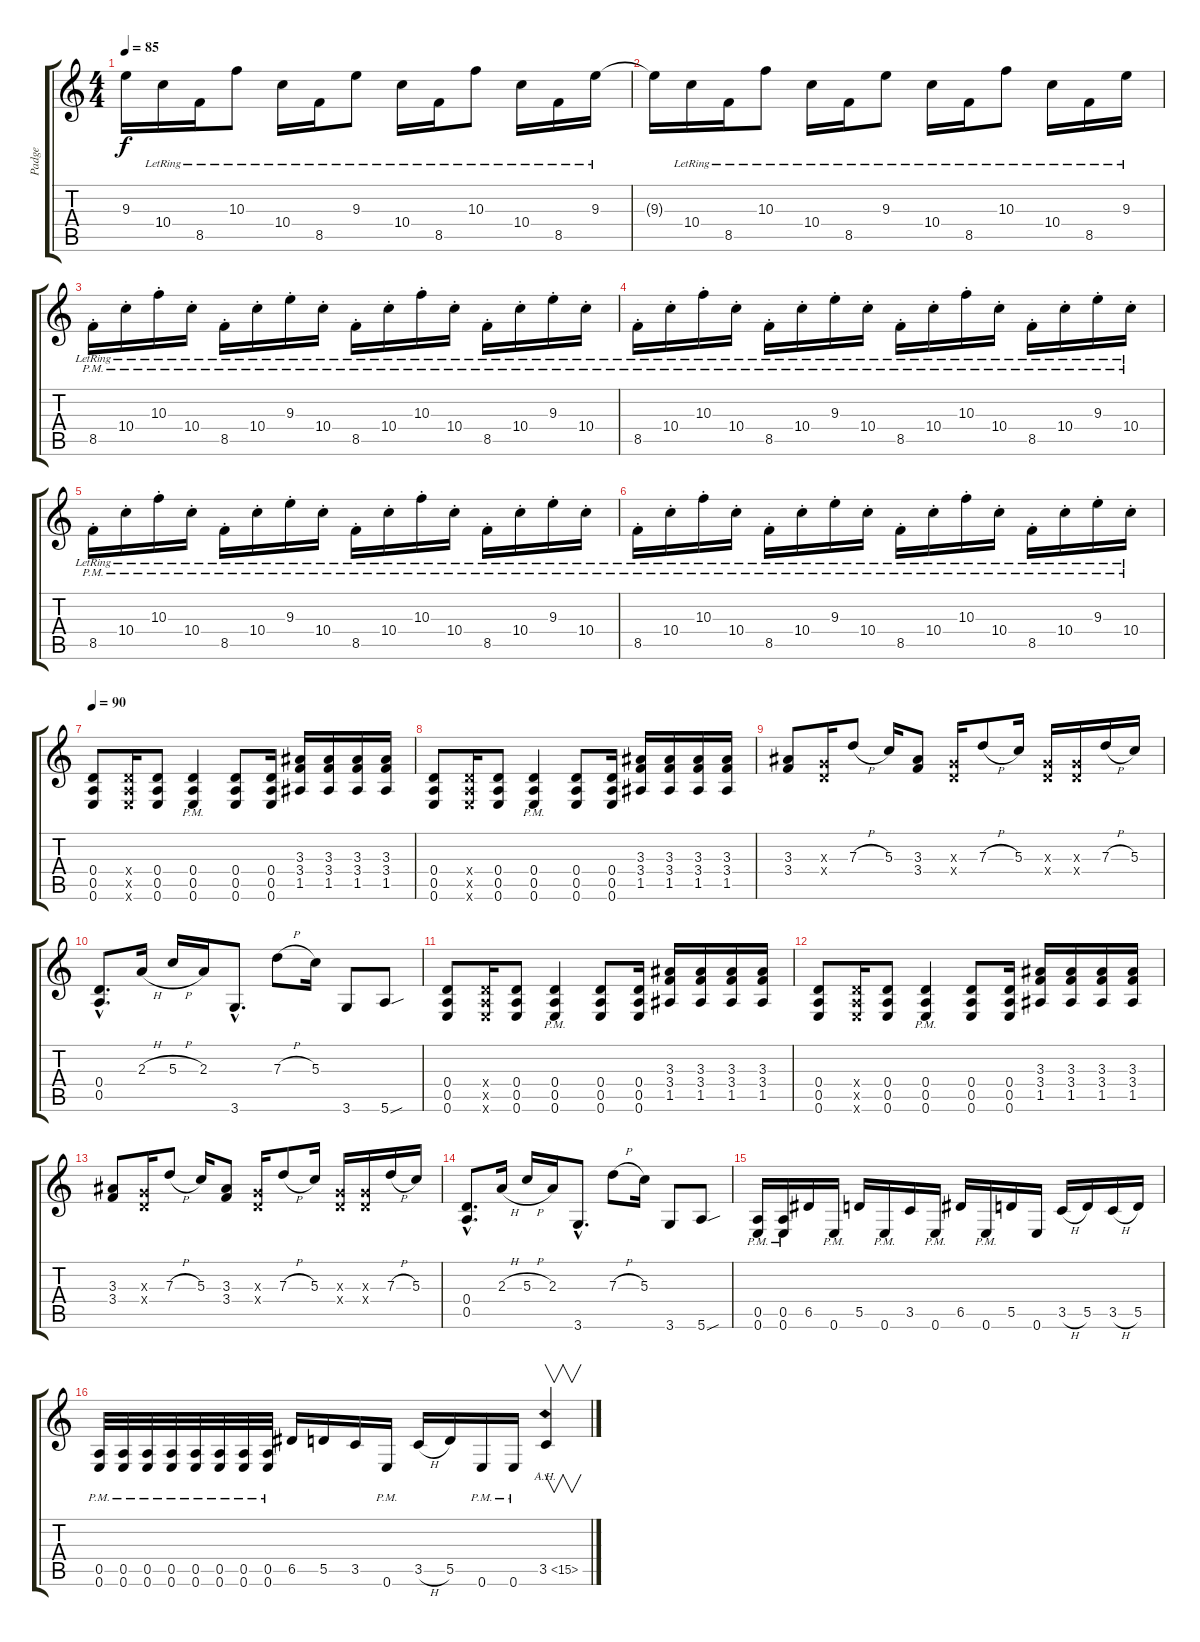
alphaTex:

\track ("Padge" "Padge") {instrument distortionguitar}
\staff {score tabs}
\tuning (E4 B3 G3 D3 A2 E2) {hide}
\ts (4 4)
\tempo 85
\clef g2
\ks c
9.3{t}.16{dy f} 10.4{lr}.16 8.5{lr}.16 10.3{lr}.8 10.4{lr}.16 8.5{lr}.16 9.3{lr}.8 10.4{lr}.16 8.5{lr}.16 10.3{lr}.8 10.4{lr}.16 8.5{lr}.16 9.3{lr}.16 |
9.3{t}.16 10.4{lr}.16 8.5{lr}.16 10.3{lr}.8 10.4{lr}.16 8.5{lr}.16 9.3{lr}.8 10.4{lr}.16 8.5{lr}.16 10.3{lr}.8 10.4{lr}.16 8.5{lr}.16 9.3{lr}.16 |
8.5{pm st lr}.16 10.4{pm st lr}.16 10.3{pm st lr}.16 10.4{pm st lr}.16 8.5{pm st lr}.16 10.4{pm st lr}.16 9.3{pm st lr}.16 10.4{pm st lr}.16 8.5{pm st lr}.16 10.4{pm st lr}.16 10.3{pm st lr}.16 10.4{pm st lr}.16 8.5{pm st lr}.16 10.4{pm st lr}.16 9.3{pm st lr}.16 10.4{pm st lr}.16 |
8.5{pm st lr}.16 10.4{pm st lr}.16 10.3{pm st lr}.16 10.4{pm st lr}.16 8.5{pm st lr}.16 10.4{pm st lr}.16 9.3{pm st lr}.16 10.4{pm st lr}.16 8.5{pm st lr}.16 10.4{pm st lr}.16 10.3{pm st lr}.16 10.4{pm st lr}.16 8.5{pm st lr}.16 10.4{pm st lr}.16 9.3{pm st lr}.16 10.4{pm st lr}.16 |
8.5{pm st lr}.16 10.4{pm st lr}.16 10.3{pm st lr}.16 10.4{pm st lr}.16 8.5{pm st lr}.16 10.4{pm st lr}.16 9.3{pm st lr}.16 10.4{pm st lr}.16 8.5{pm st lr}.16 10.4{pm st lr}.16 10.3{pm st lr}.16 10.4{pm st lr}.16 8.5{pm st lr}.16 10.4{pm st lr}.16 9.3{pm st lr}.16 10.4{pm st lr}.16 |
8.5{pm st lr}.16 10.4{pm st lr}.16 10.3{pm st lr}.16 10.4{pm st lr}.16 8.5{pm st lr}.16 10.4{pm st lr}.16 9.3{pm st lr}.16 10.4{pm st lr}.16 8.5{pm st lr}.16 10.4{pm st lr}.16 10.3{pm st lr}.16 10.4{pm st lr}.16 8.5{pm st lr}.16 10.4{pm st lr}.16 9.3{pm st lr}.16 10.4{pm st lr}.16 |
\tempo 90
(0.4 0.5 0.6).8{instrument distortionguitar} (0.4{x} 0.5{x} 0.6{x}).16 (0.4 0.5 0.6).8 (0.4{pm} 0.5{pm} 0.6{pm}).4 (0.4 0.5 0.6).8 (0.4 0.5 0.6).16 (3.3 3.4 1.5).16 (3.3 3.4 1.5).16 (3.3 3.4 1.5).16 (3.3 3.4 1.5).16 |
(0.4 0.5 0.6).8 (0.4{x} 0.5{x} 0.6{x}).16 (0.4 0.5 0.6).8 (0.4{pm} 0.5{pm} 0.6{pm}).4 (0.4 0.5 0.6).8 (0.4 0.5 0.6).16 (3.3 3.4 1.5).16 (3.3 3.4 1.5).16 (3.3 3.4 1.5).16 (3.3 3.4 1.5).16 |
(3.3 3.4).8 (0.3{x} 0.4{x}).16 7.3{h}.8 5.3.16 (3.3 3.4).8 (0.3{x} 0.4{x}).16 7.3{h}.8 5.3.16 (0.3{x} 0.4{x}).16 (0.3{x} 0.4{x}).16 7.3{h}.16 5.3.16 |
(0.4{hac} 0.5{hac}).8{d} 2.3{h}.16 5.3{h}.16 2.3.16 3.6{hac}.8{d} 7.3{h}.8 5.3.16 3.6.8 5.6{sou}.8 |
(0.4 0.5 0.6).8 (0.4{x} 0.5{x} 0.6{x}).16 (0.4 0.5 0.6).8 (0.4{pm} 0.5{pm} 0.6{pm}).4 (0.4 0.5 0.6).8 (0.4 0.5 0.6).16 (3.3 3.4 1.5).16 (3.3 3.4 1.5).16 (3.3 3.4 1.5).16 (3.3 3.4 1.5).16 |
(0.4 0.5 0.6).8 (0.4{x} 0.5{x} 0.6{x}).16 (0.4 0.5 0.6).8 (0.4{pm} 0.5{pm} 0.6{pm}).4 (0.4 0.5 0.6).8 (0.4 0.5 0.6).16 (3.3 3.4 1.5).16 (3.3 3.4 1.5).16 (3.3 3.4 1.5).16 (3.3 3.4 1.5).16 |
(3.3 3.4).8 (0.3{x} 0.4{x}).16 7.3{h}.8 5.3.16 (3.3 3.4).8 (0.3{x} 0.4{x}).16 7.3{h}.8 5.3.16 (0.3{x} 0.4{x}).16 (0.3{x} 0.4{x}).16 7.3{h}.16 5.3.16 |
(0.4{hac} 0.5{hac}).8{d} 2.3{h}.16 5.3{h}.16 2.3.16 3.6{hac}.8{d} 7.3{h}.8 5.3.16 3.6.8 5.6{sou}.8 |
(0.5{pm} 0.6{pm}).16 (0.5{pm} 0.6{pm}).16 6.5.16 0.6{pm}.16 5.5.16 0.6{pm}.16 3.5.16 0.6{pm}.16 6.5.16 0.6{pm}.16 5.5.16 0.6.16 3.5{h}.16 5.5.16 3.5{h}.16 5.5.16 |
(0.5{pm} 0.6{pm}).32 (0.5{pm} 0.6{pm}).32 (0.5{pm} 0.6{pm}).32 (0.5{pm} 0.6{pm}).32 (0.5{pm} 0.6{pm}).32 (0.5{pm} 0.6{pm}).32 (0.5{pm} 0.6{pm}).32 (0.5{pm} 0.6{pm}).32 6.5.16 5.5.16 3.5.16 0.6{pm}.16 3.5{h}.16 5.5.16 0.6{pm}.16 0.6{pm}.16 3.5{ah 12}.4{v instrument guitarharmonics}
